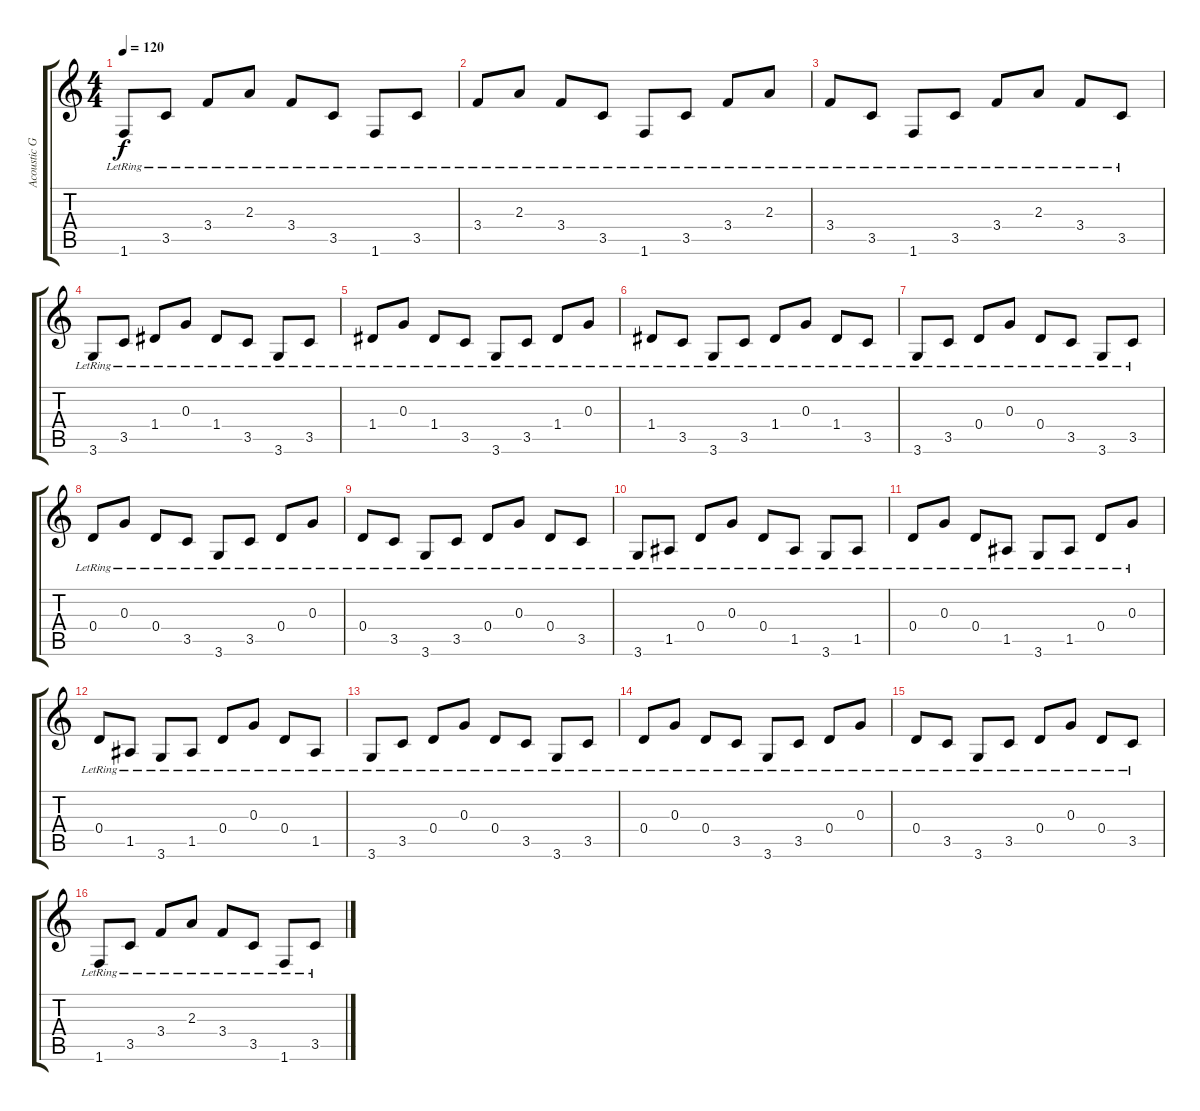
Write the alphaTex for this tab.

\track ("Acoustic Guitar" "Acoustic G") {instrument acousticguitarsteel}
\staff {score tabs}
\tuning (E4 B3 G3 D3 A2 E2) {hide}
\ts (4 4)
\tempo 120
\clef g2
\ks c
1.6{lr}.8{dy f} 3.5{lr}.8 3.4{lr}.8 2.3{lr}.8 3.4{lr}.8 3.5{lr}.8 1.6{lr}.8 3.5{lr}.8 |
3.4{lr}.8 2.3{lr}.8 3.4{lr}.8 3.5{lr}.8 1.6{lr}.8 3.5{lr}.8 3.4{lr}.8 2.3{lr}.8 |
3.4{lr}.8 3.5{lr}.8 1.6{lr}.8 3.5{lr}.8 3.4{lr}.8 2.3{lr}.8 3.4{lr}.8 3.5{lr}.8 |
3.6{lr}.8{volume 16} 3.5{lr}.8 1.4{lr}.8 0.3{lr}.8 1.4{lr}.8 3.5{lr}.8 3.6{lr}.8 3.5{lr}.8 |
1.4{lr}.8 0.3{lr}.8 1.4{lr}.8 3.5{lr}.8 3.6{lr}.8 3.5{lr}.8 1.4{lr}.8 0.3{lr}.8 |
1.4{lr}.8 3.5{lr}.8 3.6{lr}.8 3.5{lr}.8 1.4{lr}.8 0.3{lr}.8 1.4{lr}.8 3.5{lr}.8 |
3.6{lr}.8 3.5{lr}.8 0.4{lr}.8 0.3{lr}.8 0.4{lr}.8 3.5{lr}.8 3.6{lr}.8 3.5{lr}.8 |
0.4{lr}.8 0.3{lr}.8 0.4{lr}.8 3.5{lr}.8 3.6{lr}.8 3.5{lr}.8 0.4{lr}.8 0.3{lr}.8 |
0.4{lr}.8 3.5{lr}.8 3.6{lr}.8 3.5{lr}.8 0.4{lr}.8 0.3{lr}.8 0.4{lr}.8 3.5{lr}.8 |
3.6{lr}.8 1.5{lr}.8 0.4{lr}.8 0.3{lr}.8 0.4{lr}.8 1.5{lr}.8 3.6{lr}.8 1.5{lr}.8 |
0.4{lr}.8 0.3{lr}.8 0.4{lr}.8 1.5{lr}.8 3.6{lr}.8 1.5{lr}.8 0.4{lr}.8 0.3{lr}.8 |
0.4{lr}.8 1.5{lr}.8 3.6{lr}.8 1.5{lr}.8 0.4{lr}.8 0.3{lr}.8 0.4{lr}.8 1.5{lr}.8 |
3.6{lr}.8 3.5{lr}.8 0.4{lr}.8 0.3{lr}.8 0.4{lr}.8 3.5{lr}.8 3.6{lr}.8 3.5{lr}.8 |
0.4{lr}.8 0.3{lr}.8 0.4{lr}.8 3.5{lr}.8 3.6{lr}.8 3.5{lr}.8 0.4{lr}.8 0.3{lr}.8 |
0.4{lr}.8 3.5{lr}.8 3.6{lr}.8 3.5{lr}.8 0.4{lr}.8 0.3{lr}.8 0.4{lr}.8 3.5{lr}.8 |
1.6{lr}.8 3.5{lr}.8 3.4{lr}.8 2.3{lr}.8 3.4{lr}.8 3.5{lr}.8 1.6{lr}.8 3.5{lr}.8
